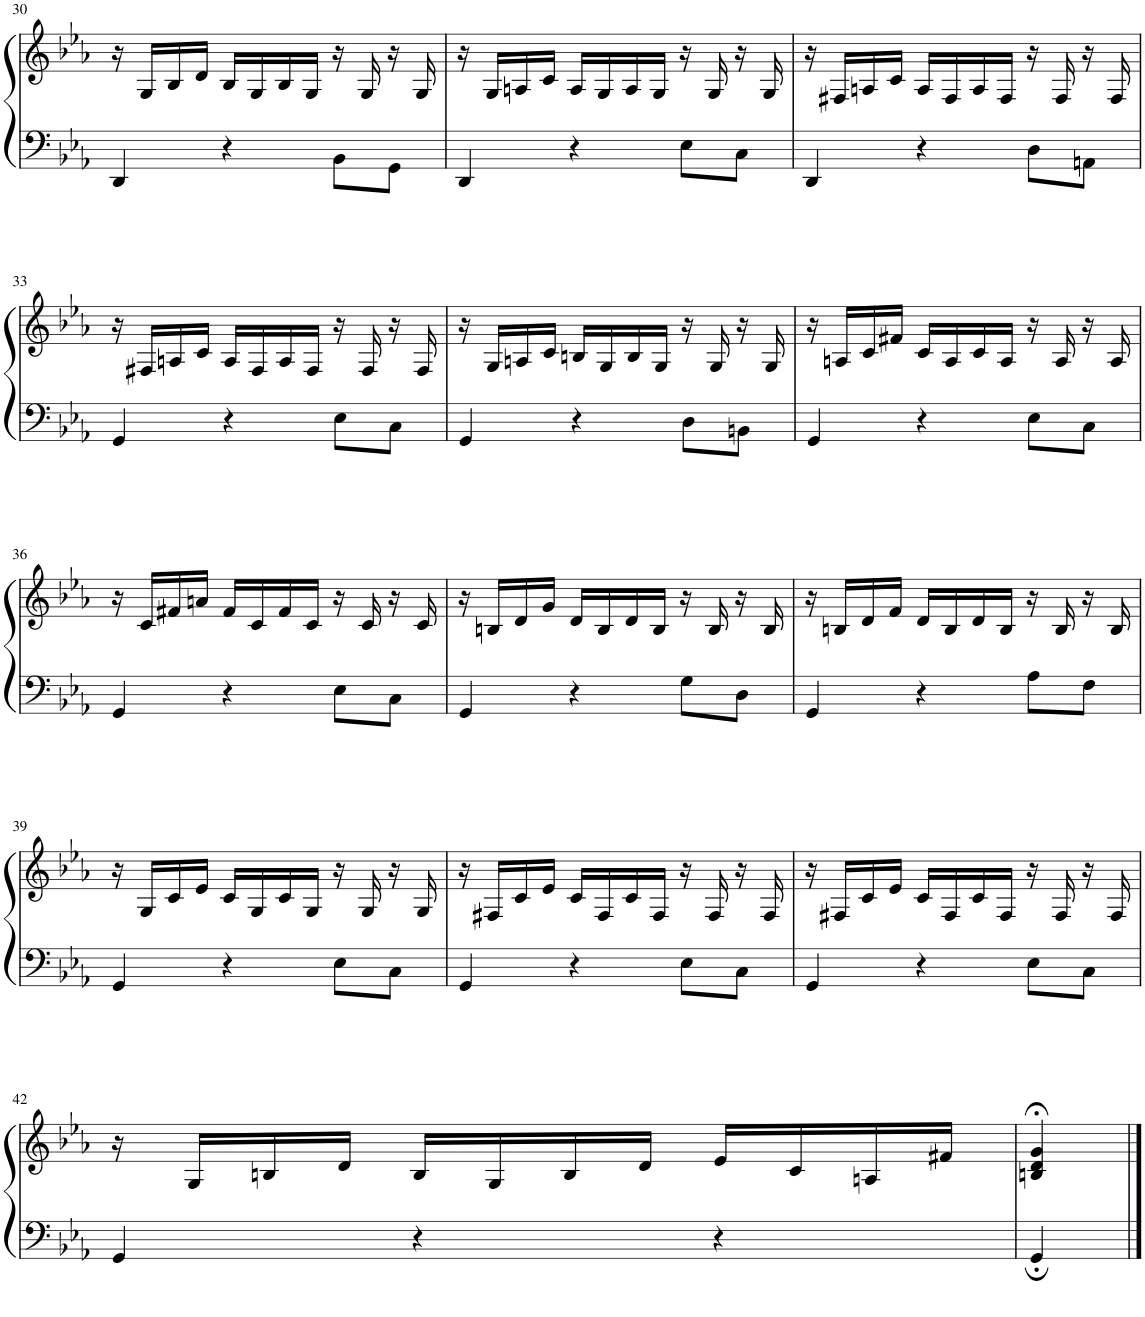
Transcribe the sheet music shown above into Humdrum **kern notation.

**kern	**kern
*part1	*part1
*staff2	*staff1
*I"Piano	*
*I'Pno	*
!!LO:PB:g=z
*clefF4	*clefG2
*k[b-e-a-]	*k[b-e-a-]
*M3/4	*M3/4
=30	=30
4DD/	16r
.	16G/LL
.	16B-/
.	16d/JJ
4r	16B-/LL
.	16G/
.	16B-/
.	16G/JJ
8BB-\L	16r
.	16G/
8GG\J	16r
.	16G/
=31	=31
4DD/	16r
.	16G/LL
.	16An/
.	16c/JJ
4r	16A/LL
.	16G/
.	16A/
.	16G/JJ
8E-\L	16r
.	16G/
8C\J	16r
.	16G/
=32	=32
4DD/	16r
.	16F#X/LL
.	16An/
.	16c/JJ
4r	16A/LL
.	16F#/
.	16A/
.	16F#/JJ
8D\L	16r
.	16F#/
8AAn\J	16r
.	16F#/
!!LO:LB:g=z
=33	=33
4GG/	16r
.	16F#X/LL
.	16An/
.	16c/JJ
4r	16A/LL
.	16F#/
.	16A/
.	16F#/JJ
8E-\L	16r
.	16F#/
8C\J	16r
.	16F#/
=34	=34
4GG/	16r
.	16G/LL
.	16An/
.	16c/JJ
4r	16Bn/LL
.	16G/
.	16B/
.	16G/JJ
8D\L	16r
.	16G/
8BBn\J	16r
.	16G/
=35	=35
4GG/	16r
.	16An/LL
.	16c/
.	16f#X/JJ
4r	16c/LL
.	16A/
.	16c/
.	16A/JJ
8E-\L	16r
.	16A/
8C\J	16r
.	16A/
!!LO:LB:g=z
=36	=36
4GG/	16r
.	16c/LL
.	16f#X/
.	16an/JJ
4r	16f#/LL
.	16c/
.	16f#/
.	16c/JJ
8E-\L	16r
.	16c/
8C\J	16r
.	16c/
=37	=37
4GG/	16r
.	16Bn/LL
.	16d/
.	16g/JJ
4r	16d/LL
.	16B/
.	16d/
.	16B/JJ
8G\L	16r
.	16B/
8D\J	16r
.	16B/
=38	=38
4GG/	16r
.	16Bn/LL
.	16d/
.	16f/JJ
4r	16d/LL
.	16B/
.	16d/
.	16B/JJ
8A-\L	16r
.	16B/
8F\J	16r
.	16B/
!!LO:LB:g=z
=39	=39
4GG/	16r
.	16G/LL
.	16c/
.	16e-/JJ
4r	16c/LL
.	16G/
.	16c/
.	16G/JJ
8E-\L	16r
.	16G/
8C\J	16r
.	16G/
=40	=40
4GG/	16r
.	16F#X/LL
.	16c/
.	16e-/JJ
4r	16c/LL
.	16F#/
.	16c/
.	16F#/JJ
8E-\L	16r
.	16F#/
8C\J	16r
.	16F#/
=41	=41
4GG/	16r
.	16F#X/LL
.	16c/
.	16e-/JJ
4r	16c/LL
.	16F#/
.	16c/
.	16F#/JJ
8E-\L	16r
.	16F#/
8C\J	16r
.	16F#/
!!LO:LB:g=z
=42	=42
4GG/	16r
.	16G/LL
.	16Bn/
.	16d/JJ
4r	16B/LL
.	16G/
.	16B/
.	16d/JJ
4r	16e-/LL
.	16c/
.	16An/
.	16f#X/JJ
=43	=43
4GG;/	4Bn/;< 4d/;< 4g/;<
==	==
*-	*-
